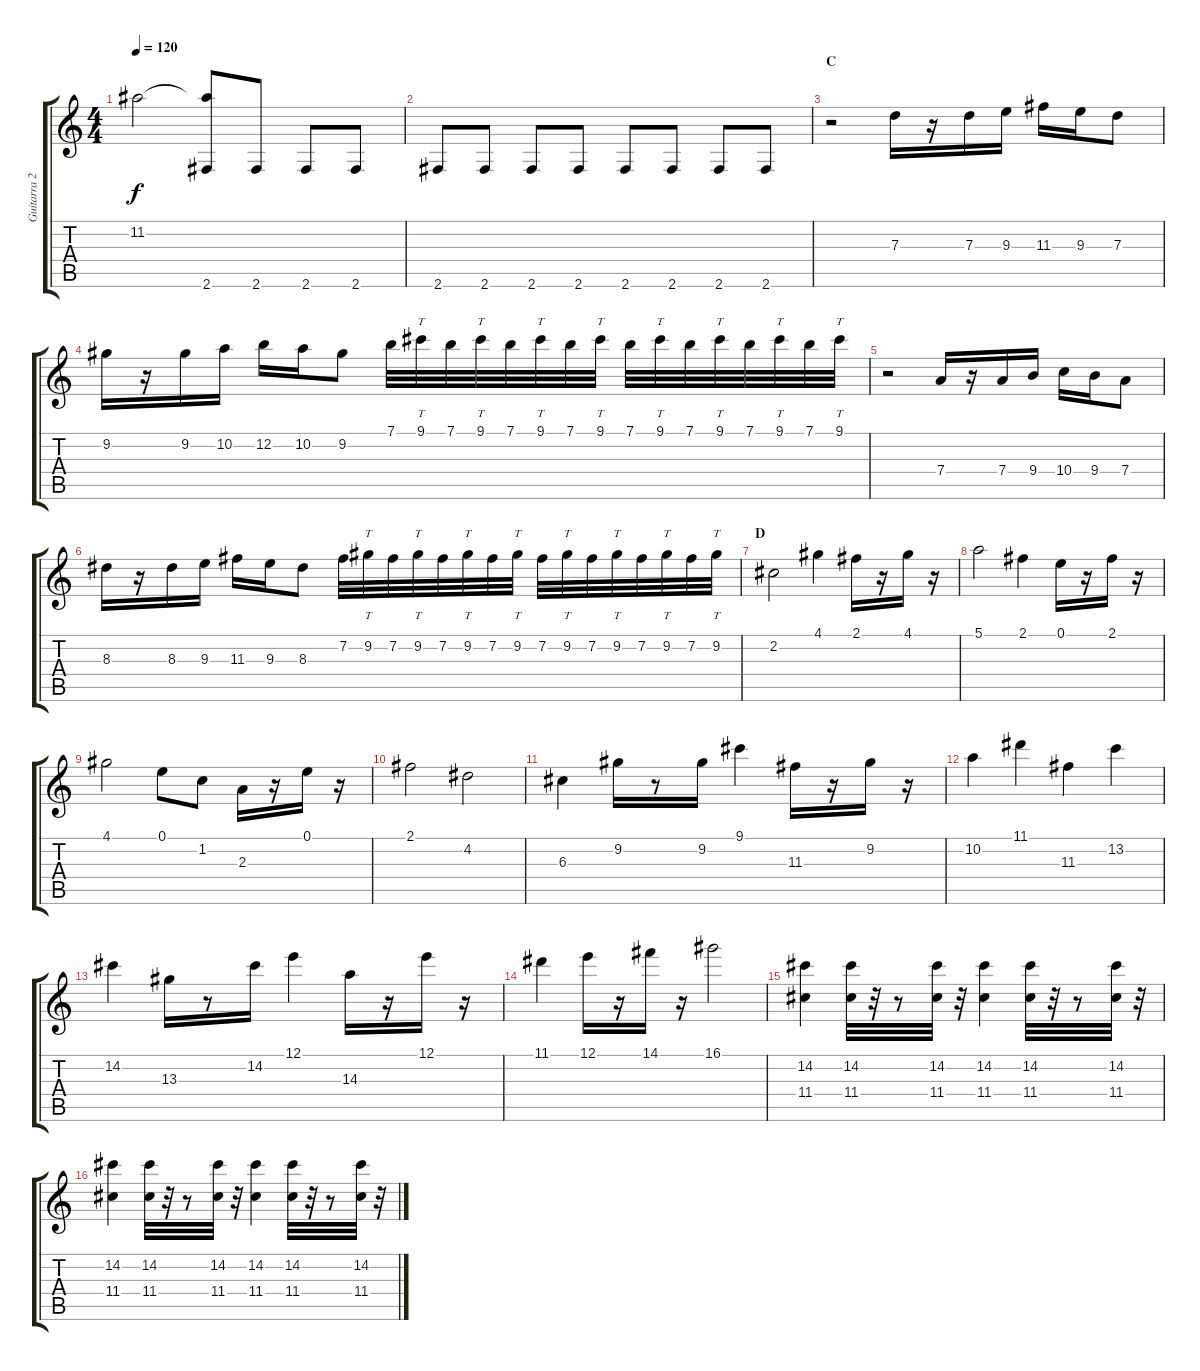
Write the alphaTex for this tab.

\track ("Guitarra 2" "Guitarra 2") {instrument overdrivenguitar}
\staff {score tabs}
\tuning (E4 B3 G3 D3 A2 E2) {hide}
\ts (4 4)
\tempo 120
\clef g2
\ks c
11.2.2{dy f} (11.2{t} 2.6).8 2.6.8 2.6.8 2.6.8 |
2.6.8 2.6.8 2.6.8 2.6.8 2.6.8 2.6.8 2.6.8 2.6.8 |
\section ("" "C")
r.2 7.3.16 r.16 7.3.16 9.3.16 11.3.16 9.3.16 7.3.8 |
9.2.16 r.16 9.2.16 10.2.16 12.2.16 10.2.16 9.2.8 7.1.32 9.1.32{tt} 7.1.32 9.1.32{tt} 7.1.32 9.1.32{tt} 7.1.32 9.1.32{tt} 7.1.32 9.1.32{tt} 7.1.32 9.1.32{tt} 7.1.32 9.1.32{tt} 7.1.32 9.1.32{tt} |
r.2 7.4.16 r.16 7.4.16 9.4.16 10.4.16 9.4.16 7.4.8 |
8.3.16 r.16 8.3.16 9.3.16 11.3.16 9.3.16 8.3.8 7.2.32 9.2.32{tt} 7.2.32 9.2.32{tt} 7.2.32 9.2.32{tt} 7.2.32 9.2.32{tt} 7.2.32 9.2.32{tt} 7.2.32 9.2.32{tt} 7.2.32 9.2.32{tt} 7.2.32 9.2.32{tt} |
\section ("" "D")
2.2.2 4.1.4 2.1.16 r.16 4.1.16 r.16 |
5.1.2 2.1.4 0.1.16 r.16 2.1.16 r.16 |
4.1.2 0.1.8 1.2.8 2.3.16 r.16 0.1.16 r.16 |
2.1.2 4.2.2 |
6.3.4 9.2.16 r.8 9.2.16 9.1.4 11.3.16 r.16 9.2.16 r.16 |
10.2.4 11.1.4 11.3.4 13.2.4 |
14.2.4 13.3.16 r.8 14.2.16 12.1.4 14.3.16 r.16 12.1.16 r.16 |
11.1.4 12.1.16 r.16 14.1.16 r.16 16.1.2 |
(14.2 11.4).4 (14.2 11.4).32 r.32 r.8 (14.2 11.4).32 r.32 (14.2 11.4).4 (14.2 11.4).32 r.32 r.8 (14.2 11.4).32 r.32 |
(14.2 11.4).4 (14.2 11.4).32 r.32 r.8 (14.2 11.4).32 r.32 (14.2 11.4).4 (14.2 11.4).32 r.32 r.8 (14.2 11.4).32 r.32
